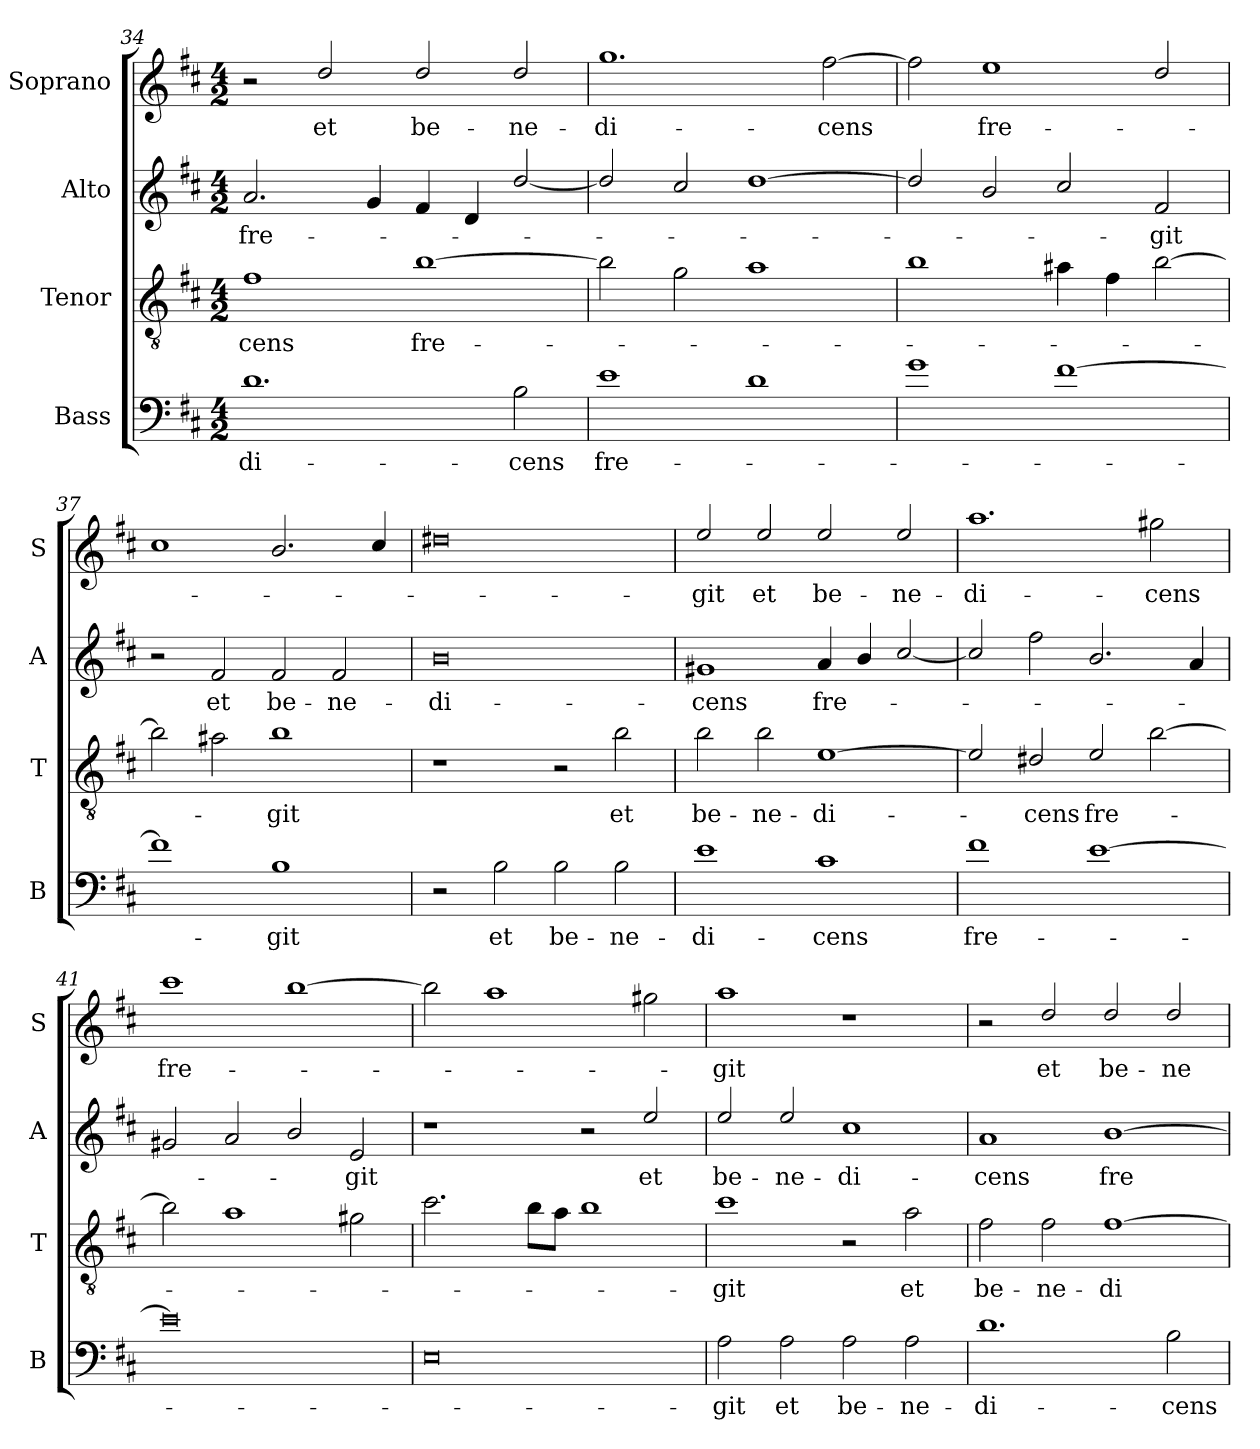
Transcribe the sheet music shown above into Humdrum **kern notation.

**kern	**text	**kern	**text	**kern	**text	**kern	**text
*part4	*part4	*part3	*part3	*part2	*part2	*part1	*part1
*staff4	*staff4	*staff3	*staff3	*staff2	*staff2	*staff1	*staff1
*I"Bass	*	*I"Tenor	*	*I"Alto	*	*I"Soprano	*
*I'B	*	*I'T	*	*I'A	*	*I'S	*
*clefF4	*	*clefGv2	*	*clefG2	*	*clefG2	*
*ITrd4c7	*	*ITrd4c7	*	*ITrd4c7	*	*ITrd4c7	*
*k[f#]	*	*k[f#]	*	*k[f#]	*	*k[f#]	*
*G:	*	*G:	*	*G:	*	*G:	*
*M4/2	*	*M4/2	*	*M4/2	*	*M4/2	*
=34	=34	=34	=34	=34	=34	=34	=34
1.G	-di-	1B	-cens	2.d/	fre-	2r	.
.	.	.	.	.	.	2g/	et
.	.	.	.	4c/	.	.	.
.	.	[1e	fre-	4B/	.	2g/	be-
.	.	.	.	4G/	.	.	.
2E\	-cens	.	.	[2g/	.	2g/	-ne-
=35	=35	=35	=35	=35	=35	=35	=35
1A	fre-	2e\]	.	2g/]	.	1.cc	-di-
.	.	2c\	.	2f#/	.	.	.
1G	.	1d	.	[1g	.	.	.
.	.	.	.	.	.	[2b\	-cens
=36	=36	=36	=36	=36	=36	=36	=36
1c	.	1e	.	2g/]	.	2b\]	.
.	.	.	.	2e/	.	1a	fre-
[1B	.	4d#X\	.	2f#/	.	.	.
.	.	4B\	.	.	.	.	.
.	.	[2e\	.	2B/	-git	2g/	.
!!LO:LB:g=z
=37	=37	=37	=37	=37	=37	=37	=37
1B]	.	2e\]	.	2r	.	1f#	.
.	.	2d#X\	.	2B/	et	.	.
1E	-git	1e	-git	2B/	be-	2.e/	.
.	.	.	.	2B/	-ne-	.	.
.	.	.	.	.	.	4f#/	.
=38	=38	=38	=38	=38	=38	=38	=38
2r	.	1r	.	0e	-di-	0g#X	.
2E\	et	.	.	.	.	.	.
2E\	be-	2r	.	.	.	.	.
2E\	-ne-	2e\	et	.	.	.	.
=39	=39	=39	=39	=39	=39	=39	=39
1A	-di-	2e\	be-	1c#X	-cens	2a/	-git
.	.	2e\	-ne-	.	.	2a/	et
1F#	-cens	[1A	-di-	4d/	fre-	2a/	be-
.	.	.	.	4e/	.	.	.
.	.	.	.	[2f#/	.	2a/	-ne-
=40	=40	=40	=40	=40	=40	=40	=40
1B	fre-	2A/]	.	2f#/]	.	1.dd	-di-
.	.	2G#X/	-cens	2b\	.	.	.
[1A	.	2A/	fre-	2.e/	.	.	.
.	.	[2e\	.	.	.	2cc#X\	-cens
.	.	.	.	4d/	.	.	.
!!LO:LB:g=z
=41	=41	=41	=41	=41	=41	=41	=41
0A]	.	2e\]	.	2c#X/	.	1ff#	fre-
.	.	1d	.	2d/	.	.	.
.	.	.	.	2e/	.	[1ee	.
.	.	2c#X\	.	2A/	-git	.	.
=42	=42	=42	=42	=42	=42	=42	=42
0AA	.	2.f#\	.	1r	.	2ee\]	.
.	.	.	.	.	.	1dd	.
.	.	8e\L	.	.	.	.	.
.	.	8d\J	.	.	.	.	.
.	.	1e	.	2r	.	.	.
.	.	.	.	2a/	et	2cc#X\	.
=43	=43	=43	=43	=43	=43	=43	=43
2D\	-git	1f#	-git	2a/	be-	1dd	-git
2D\	et	.	.	2a/	-ne-	.	.
2D\	be-	2r	.	1f#	-di-	1r	.
2D\	-ne-	2d\	et	.	.	.	.
=44	=44	=44	=44	=44	=44	=44	=44
1.G	-di-	2B\	be-	1d	-cens	2r	.
.	.	2B\	-ne-	.	.	2g/	et
.	.	[1B	-di-	[1e	fre-	2g/	be-
2E\	-cens	.	.	.	.	2g/	-ne-
=	=	=	=	=	=	=	=
*-	*-	*-	*-	*-	*-	*-	*-
